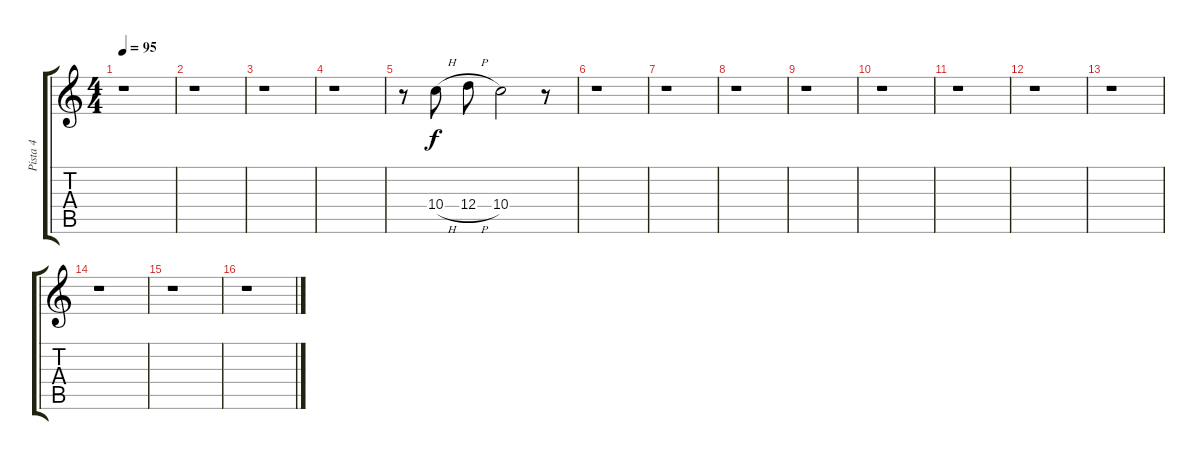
\track ("Pista 4" "Pista 4") {instrument electricguitarclean}
\staff {score tabs}
\tuning (E4 B3 G3 D3 A2 E2) {hide}
\ts (4 4)
\tempo 95
\clef g2
\ks c
r.1{dy f instrument electricguitarclean} |
r.1 |
r.1 |
r.1 |
r.8 10.4{h}.8 12.4{h}.8 10.4.2 r.8 |
r.1 |
r.1 |
r.1 |
r.1 |
r.1 |
r.1 |
r.1 |
r.1 |
r.1 |
r.1 |
r.1
